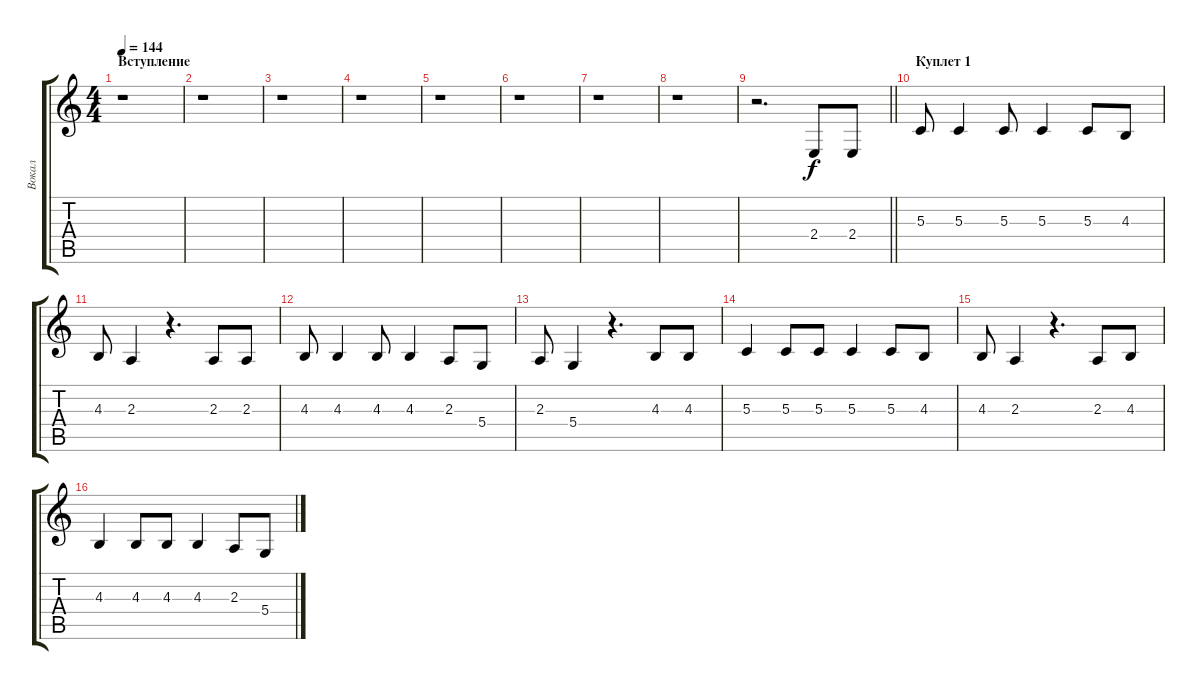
\track ("Вокал" "Вокал") {instrument tenorsax}
\staff {score tabs}
\tuning (E4 B3 G3 D3 A2 E2) {hide}
\ts (4 4)
\section ("" "Вступление")
\tempo 144
\clef g2
\ks c
r.1{dy f instrument tenorsax} |
r.1 |
r.1 |
r.1 |
r.1 |
r.1 |
r.1 |
r.1 |
\barLineRight lightlight
r.2{d} 2.4.8 2.4.8 |
\section ("" "Куплет 1")
5.3.8 5.3.4 5.3.8 5.3.4 5.3.8 4.3.8 |
4.3.8 2.3.4 r.4{d} 2.3.8 2.3.8 |
4.3.8 4.3.4 4.3.8 4.3.4 2.3.8 5.4.8 |
2.3.8 5.4.4 r.4{d} 4.3.8 4.3.8 |
5.3.4 5.3.8 5.3.8 5.3.4 5.3.8 4.3.8 |
4.3.8 2.3.4 r.4{d} 2.3.8 4.3.8 |
4.3.4 4.3.8 4.3.8 4.3.4 2.3.8 5.4.8
